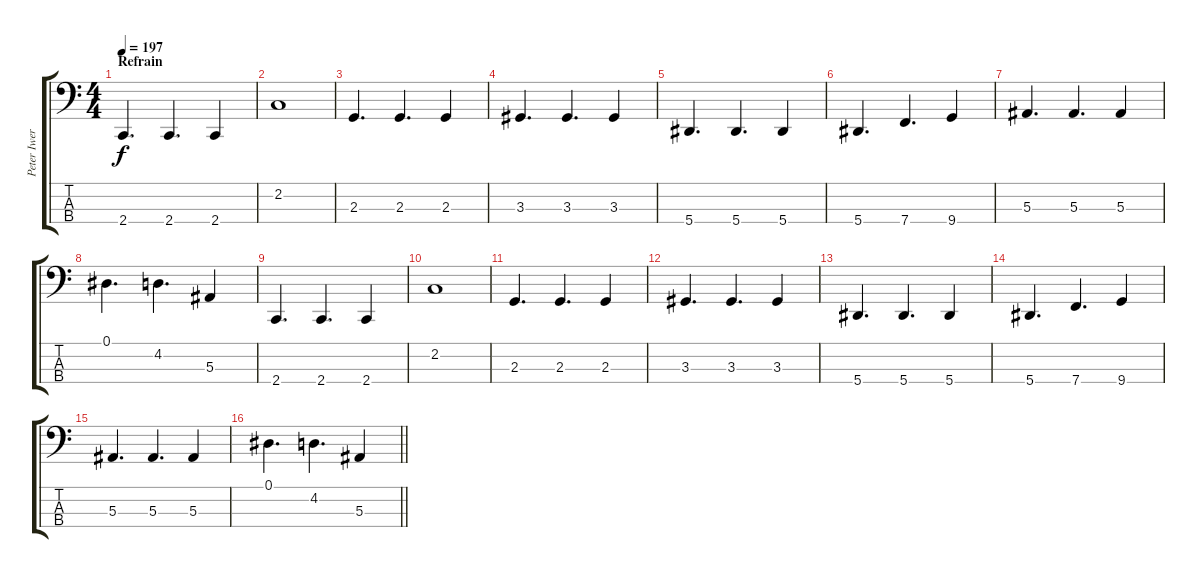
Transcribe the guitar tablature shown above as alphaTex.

\track ("Peter Iwers" "Peter Iwer") {instrument electricbassfinger}
\staff {score tabs}
\tuning (Eb2 Bb1 F1 Bb0) {hide}
\ts (4 4)
\section ("" "Refrain")
\tempo 197
\clef f4
\ks c
2.4.4{d dy f} 2.4.4{d} 2.4.4 |
2.2.1 |
2.3.4{d} 2.3.4{d} 2.3.4 |
3.3.4{d} 3.3.4{d} 3.3.4 |
5.4.4{d} 5.4.4{d} 5.4.4 |
5.4.4{d} 7.4.4{d} 9.4.4 |
5.3.4{d} 5.3.4{d} 5.3.4 |
0.1.4{d} 4.2.4{d} 5.3.4 |
2.4.4{d} 2.4.4{d} 2.4.4 |
2.2.1 |
2.3.4{d} 2.3.4{d} 2.3.4 |
3.3.4{d} 3.3.4{d} 3.3.4 |
5.4.4{d} 5.4.4{d} 5.4.4 |
5.4.4{d} 7.4.4{d} 9.4.4 |
5.3.4{d} 5.3.4{d} 5.3.4 |
\barLineRight lightlight
0.1.4{d} 4.2.4{d} 5.3.4
